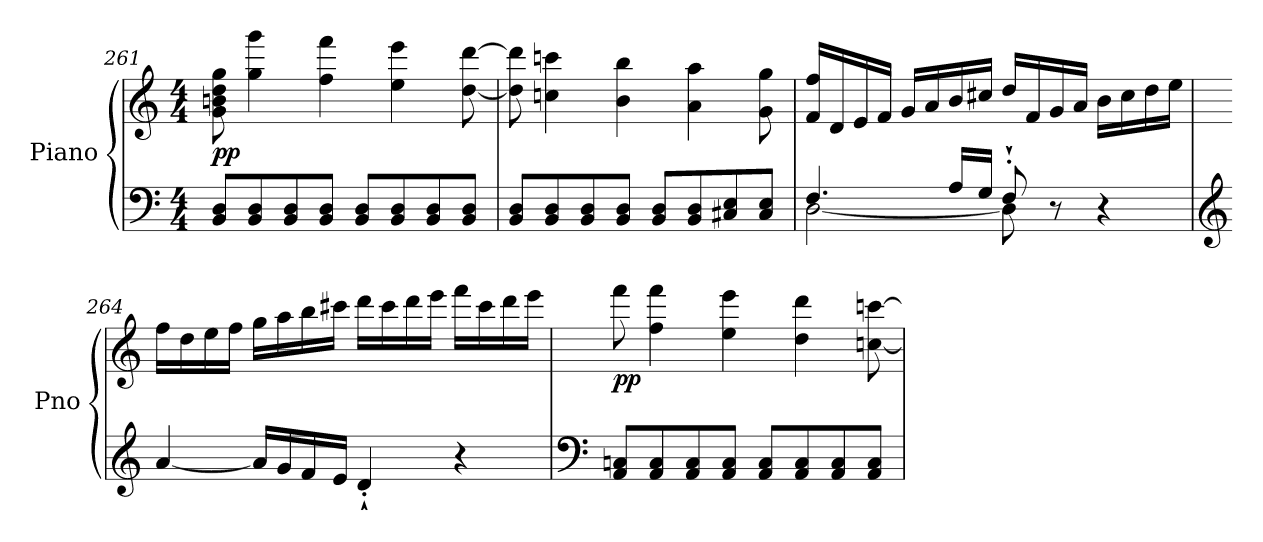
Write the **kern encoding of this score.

**kern	**kern	**dynam
*part1	*part1	*part1
*staff2	*staff1	*staff1/2
*I"Piano	*	*
*I'Pno	*	*
*clefF4	*clefG2	*
*k[]	*k[]	*
*M4/4	*M4/4	*
=261	=261	=261
!	!	!LO:DY:b
8BB/ 8D/L	8g\ 8bn\ 8dd\ 8gg\	pp
8BB/ 8D/	4gg\ 4ggg\	.
8BB/ 8D/	.	.
8BB/ 8D/J	4ff\ 4fff\	.
8BB/ 8D/L	.	.
8BB/ 8D/	4ee\ 4eee\	.
8BB/ 8D/	.	.
8BB/ 8D/J	[8dd\ [8ddd\	.
=262	=262	=262
8BB/ 8D/L	8dd\] 8ddd\]	.
8BB/ 8D/	4ccn\ 4cccn\	.
8BB/ 8D/	.	.
8BB/ 8D/J	4b\ 4bb\	.
8BB/ 8D/L	.	.
8BB/ 8D/	4a\ 4aa\	.
8C#X/ 8E/	.	.
8C#/ 8E/J	8g\ 8gg\	.
=263	=263	=263
*^	*	*
4.F/	[2D\	16f/ 16ff/LL	.
.	.	16d/	.
.	.	16e/	.
.	.	16f/JJ	.
.	.	16g/LL	.
.	.	16a/	.
16A/LL	.	16b/	.
16G/JJ	.	16cc#X/JJ	.
8F'`/	8D\]	16dd/LL	.
.	.	16f/	.
8r	4.ryy	16g/	.
.	.	16a/JJ	.
4r	.	16b\LL	.
.	.	16cc#\	.
.	.	16dd\	.
.	.	16ee\JJ	.
*v	*v	*	*
=264	=264	=264
*clefG2	*	*
[4a/	16ff\LL	.
.	16dd\	.
.	16ee\	.
.	16ff\JJ	.
16a/LL]	16gg\LL	.
16g/	16aa\	.
16f/	16bb\	.
16e/JJ	16ccc#X\JJ	.
4d'`/	16ddd\LL	.
.	16ccc#\	.
.	16ddd\	.
.	16eee\JJ	.
4r	16fff\LL	.
.	16ccc#\	.
.	16ddd\	.
.	16eee\JJ	.
=265	=265	=265
*clefF4	*	*
!	!	!LO:DY:b
8AA/ 8Cn/L	8fff\	pp
8AA/ 8C/	4ff\ 4fff\	.
8AA/ 8C/	.	.
8AA/ 8C/J	4ee\ 4eee\	.
8AA/ 8C/L	.	.
8AA/ 8C/	4dd\ 4ddd\	.
8AA/ 8C/	.	.
8AA/ 8C/J	[8ccn\ [8cccn\	.
=	=	=
*-	*-	*-
